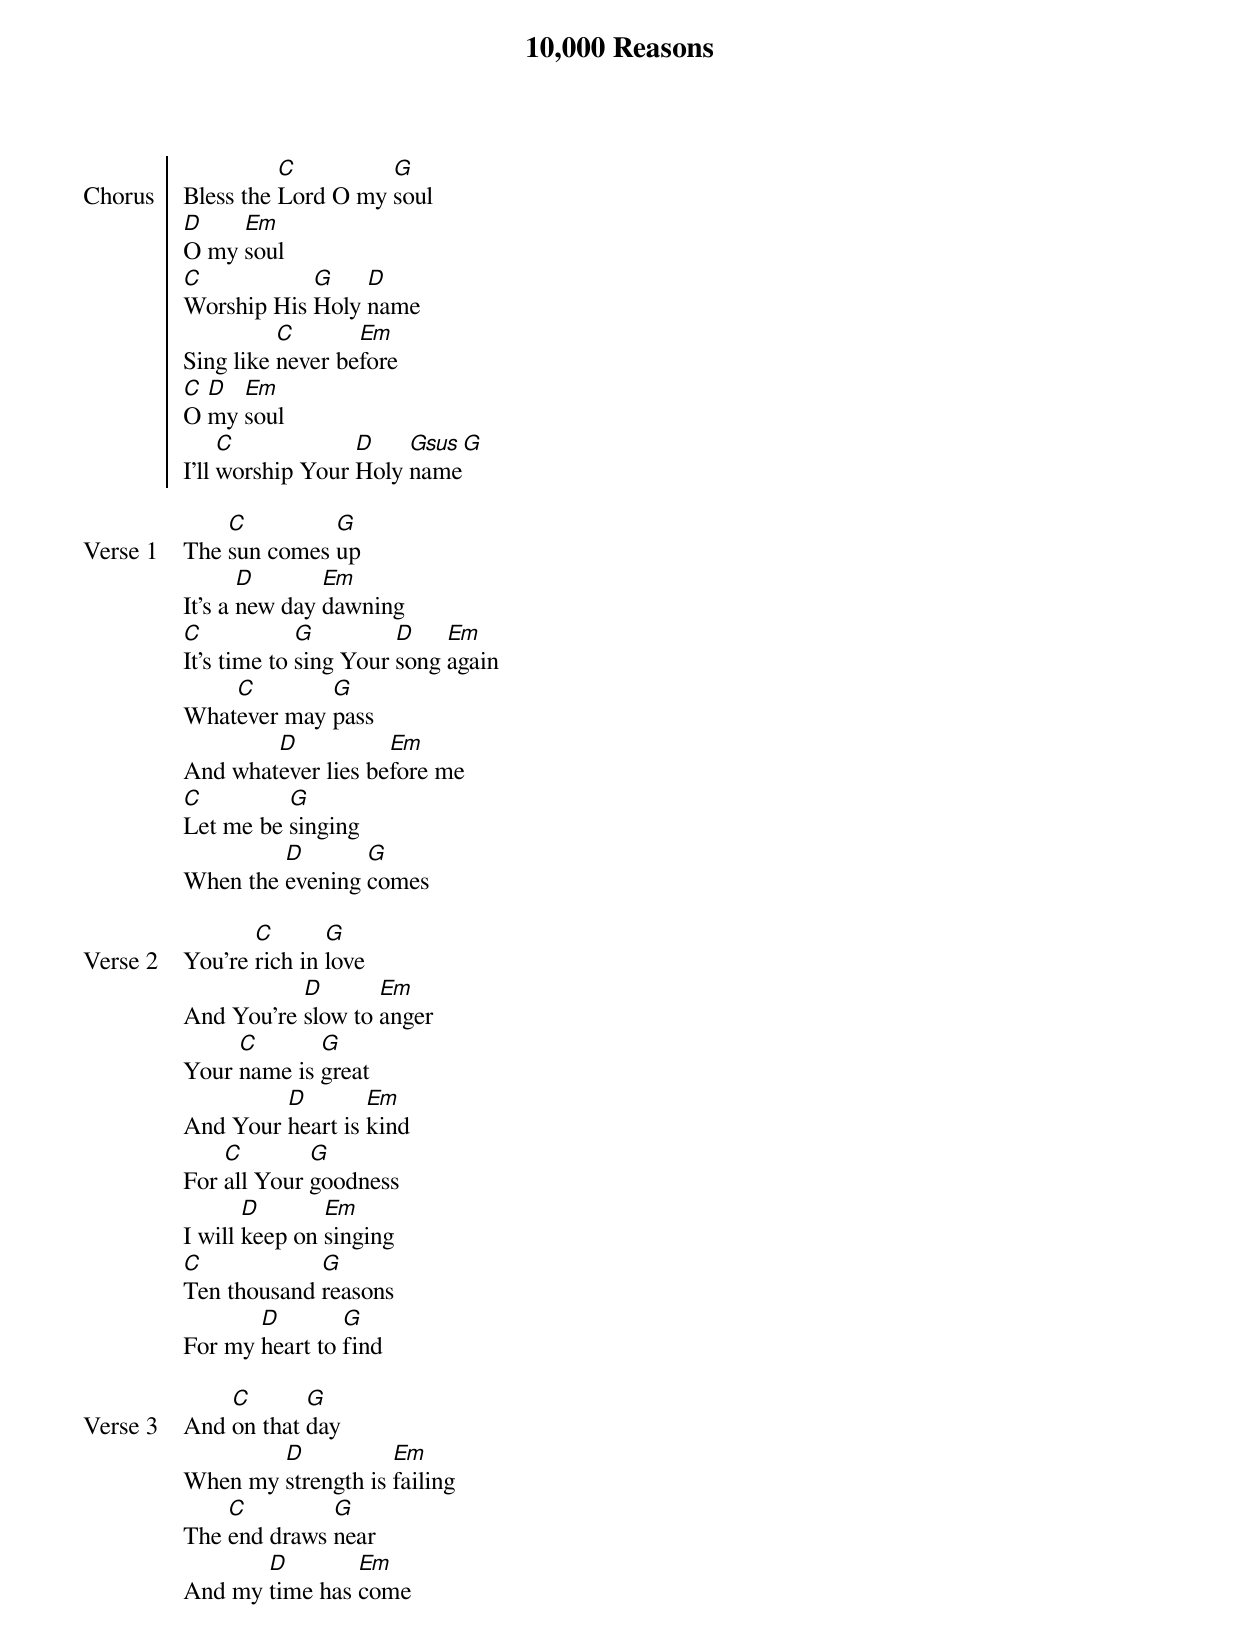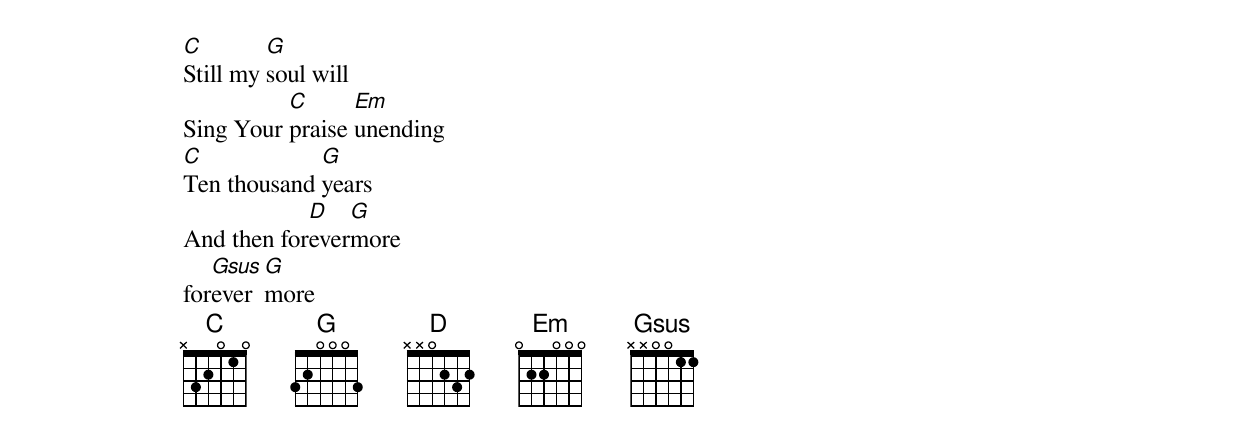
{title: 10,000 Reasons}
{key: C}
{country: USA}
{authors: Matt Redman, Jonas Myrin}
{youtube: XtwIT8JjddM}
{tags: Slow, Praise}

{start_of_chorus: Chorus}
Bless the [C]Lord O my [G]soul
[D]O my [Em]soul
[C]Worship His [G]Holy [D]name
Sing like [C]never be[Em]fore
[C]O [D]my [Em]soul
I'll [C]worship Your [D]Holy [Gsus]name[G]
{end_of_chorus}

{start_of_verse: Verse 1}
The [C]sun comes [G]up
It's a [D]new day [Em]dawning
[C]It's time to [G]sing Your [D]song [Em]again
What[C]ever may [G]pass
And what[D]ever lies be[Em]fore me
[C]Let me be [G]singing
When the [D]evening [G]comes
{end_of_verse}

{start_of_verse: Verse 2}
You're [C]rich in [G]love
And You're [D]slow to [Em]anger
Your [C]name is [G]great
And Your [D]heart is [Em]kind
For [C]all Your [G]goodness
I will [D]keep on [Em]singing
[C]Ten thousand [G]reasons
For my [D]heart to [G]find
{end_of_verse}

{start_of_verse: Verse 3}
And [C]on that [G]day
When my [D]strength is [Em]failing
The [C]end draws [G]near
And my [D]time has [Em]come
[C]Still my [G]soul will
Sing Your [C]praise [Em]unending
[C]Ten thousand [G]years
And then for[D]ever[G]more
for[Gsus]ever[G]more
{end_of_verse}
